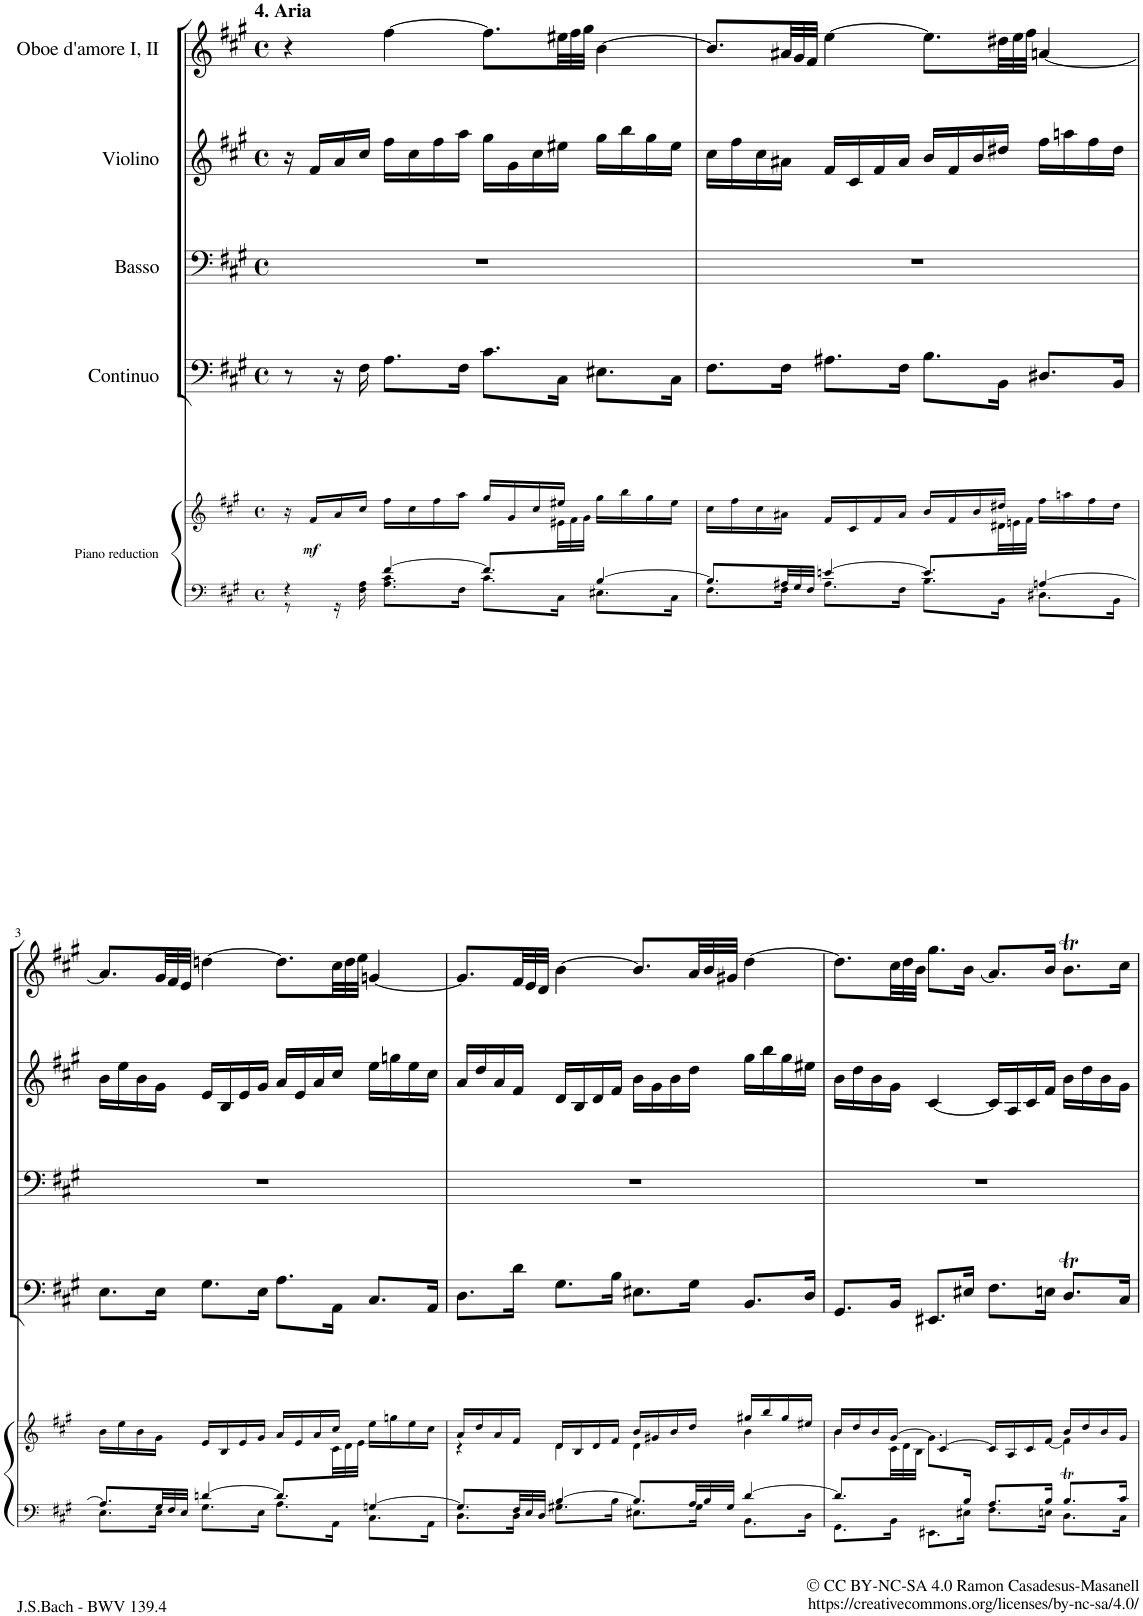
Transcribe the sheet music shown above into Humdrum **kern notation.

**kern	**kern	**dynam	**kern	**kern	**kern	**kern
*part5	*part5	*part5	*part4	*part3	*part2	*part1
*staff6	*staff5	*staff5/6	*staff4	*staff3	*staff2	*staff1
*I"Piano reduction	*	*	*I"Continuo	*I"Basso	*I"Violino	*I"Oboe d'amore I, II
*I'Pno	*	*	*	*	*I'Vln	*I'Ob
*stria5	*stria5	*	*	*	*	*
*clefF4	*clefG2	*	*clefF4	*clefF4	*clefG2	*clefG2
*k[f#c#g#]	*k[f#c#g#]	*	*k[f#c#g#]	*k[f#c#g#]	*k[f#c#g#]	*k[f#c#g#]
*M4/4	*M4/4	*	*M4/4	*M4/4	*M4/4	*M4/4
*met(c)	*met(c)	*	*met(c)	*met(c)	*met(c)	*met(c)
=1	=1	=1	=1	=1	=1	=1
*^	*^	*	*	*	*	*
!	!	!	!	!	!	!	!	!LO:TX:a:B:t=4. Aria
4r	8r	16r	8.ryy	.	8r	1r	16r	4r
!	!	!	!	!LO:DY:b	!	!	!	!
.	.	16f#/LL	.	mf	.	.	16f#/LL	.
.	16r	16a/	.	.	16r	.	16a/	.
*	*	*v	*v	*	*	*	*	*
.	16F#\ 16A\	16cc#/JJ	.	16F#\	.	16cc#/JJ	.
[4f#/	8.A\ 8.c#\L	16ff#\LL	.	8.A\L	.	16ff#\LL	[4ff#\
.	.	16cc#\	.	.	.	16cc#\	.
.	.	16ff#\	.	.	.	16ff#\	.
.	16F#\Jk	16aa\JJ	.	16F#\Jk	.	16aa\JJ	.
8.f#/L]	8.c#\L	16gg#/LL	.	8.c#\L	.	16gg#\LL	8.ff#\L]
.	.	16g#/	.	.	.	16g#\	.
.	.	16cc#/	.	.	.	16cc#\	.
*	*	*^	*	*	*	*	*
*	*	*	*Xbrackettup	*	*	*	*	*Xbrackettup
16ryy	16C#\Jk	16ee#X/JJ	48e#X\LL	.	16C#\Jk	.	16ee#X\JJ	48ee#X\LL
.	.	.	48f#\	.	.	.	.	48ff#\
.	.	.	48g#\JJJ	.	.	.	.	48gg#\JJJ
[4B/	8.E#X\L	16gg#\LL	4ryy	.	8.E#X\L	.	16gg#\LL	[4b\
.	.	16bb\	.	.	.	.	16bb\	.
.	.	16gg#\	.	.	.	.	16gg#\	.
.	16C#\Jk	16ee#\JJ	.	.	16C#\Jk	.	16ee#\JJ	.
=2	=2	=2	=2	=2	=2	=2	=2	=2
8.B/L]	8.F#\L	16cc#\LL	8.ryy	.	8.F#\L	1r	16cc#\LL	8.b/L]
.	.	16ff#\	.	.	.	.	16ff#\	.
.	.	16cc#\	.	.	.	.	16cc#\	.
*	*	*v	*v	*	*	*	*	*
*Xbrackettup	*	*	*	*	*	*	*
48A#X/LL	16F#\Jk	16a#X\JJ	.	16F#\Jk	.	16a#X\JJ	48a#X/LL
48G#/	.	.	.	.	.	.	48g#/
48F#/JJJ	.	.	.	.	.	.	48f#/JJJ
[4en/	8.A#\L	16f#/LL	.	8.A#X\L	.	16f#/LL	[4ee\
.	.	16c#/	.	.	.	16c#/	.
.	.	16f#/	.	.	.	16f#/	.
.	16F#\Jk	16a#/JJ	.	16F#\Jk	.	16a#/JJ	.
8.e/L]	8.B\L	16b/LL	.	8.B\L	.	16b/LL	8.ee\L]
.	.	16f#/	.	.	.	16f#/	.
.	.	16b/	.	.	.	16b/	.
*	*	*^	*	*	*	*	*
16ryy	16BB\Jk	16dd#X/JJ	48d#X\LL	.	16BB\Jk	.	16dd#X/JJ	48dd#X\LL
.	.	.	48en\	.	.	.	.	48ee\
.	.	.	48f#\JJJ	.	.	.	.	48ff#\JJJ
[4An/	8.D#X\L	16ff#\LL	4ryy	.	8.D#X/L	.	16ff#\LL	[4an/
.	.	16aan\	.	.	.	.	16aan\	.
.	.	16ff#\	.	.	.	.	16ff#\	.
.	16BB\Jk	16dd#\JJ	.	.	16BB/Jk	.	16dd#\JJ	.
!!LO:LB:g=z
=3	=3	=3	=3	=3	=3	=3	=3	=3
8.A/L]	8.E\L	16b\LL	8.ryy	.	8.E\L	1r	16b\LL	8.a/L]
.	.	16ee\	.	.	.	.	16ee\	.
.	.	16b\	.	.	.	.	16b\	.
*	*	*v	*v	*	*	*	*	*
48G#/LL	16E\Jk	16g#\JJ	.	16E\Jk	.	16g#\JJ	48g#/LL
48F#/	.	.	.	.	.	.	48f#/
48E/JJJ	.	.	.	.	.	.	48e/JJJ
[4dn/	8.G#\L	16e/LL	.	8.G#\L	.	16e/LL	[4ddn\
.	.	16B/	.	.	.	16B/	.
.	.	16e/	.	.	.	16e/	.
.	16E\Jk	16g#/JJ	.	16E\Jk	.	16g#/JJ	.
8.d/L]	8.A\L	16a/LL	.	8.A\L	.	16a/LL	8.dd\L]
.	.	16e/	.	.	.	16e/	.
.	.	16a/	.	.	.	16a/	.
*	*	*^	*	*	*	*	*
16ryy	16AA\Jk	16cc#/JJ	48c#\LL	.	16AA\Jk	.	16cc#/JJ	48cc#\LL
.	.	.	48d\	.	.	.	.	48dd\
.	.	.	48e\JJJ	.	.	.	.	48ee\JJJ
[4Gn/	8.C#\L	16ee\LL	4ryy	.	8.C#/L	.	16ee\LL	[4gn/
.	.	16ggn\	.	.	.	.	16ggn\	.
.	.	16ee\	.	.	.	.	16ee\	.
.	16AA\Jk	16cc#\JJ	.	.	16AA/Jk	.	16cc#\JJ	.
=4	=4	=4	=4	=4	=4	=4	=4	=4
8.G/L]	8.D\L	16a/LL	4r	.	8.D\L	1r	16a/LL	8.g/L]
.	.	16dd/	.	.	.	.	16dd/	.
.	.	16a/	.	.	.	.	16a/	.
48F#/LL	16D\Jk	16f#/JJ	.	.	16d\Jk	.	16f#/JJ	48f#/LL
48E/	.	.	.	.	.	.	.	48e/
48D/JJJ	.	.	.	.	.	.	.	48d/JJJ
[4B/	8.G#X\L	16d/LL	4d\	.	8.G#\L	.	16d/LL	[4b\
.	.	16B/	.	.	.	.	16B/	.
.	.	16d/	.	.	.	.	16d/	.
.	16B\Jk	16f#/JJ	.	.	16B\Jk	.	16f#/JJ	.
8.B/L]	8.E#X\L	16b/LL	4d\	.	8.E#X\L	.	16b\LL	8.b/L]
.	.	16g#X/	.	.	.	.	16g#\	.
.	.	16b/	.	.	.	.	16b\	.
48A/LL	16G#\Jk	16dd/JJ	.	.	16G#\Jk	.	16dd\JJ	48a/LL
48B/	.	.	.	.	.	.	.	48b/
48G#/JJJ	.	.	.	.	.	.	.	48g#X/JJJ
[4d/	8.BB\L	16gg#X/LL	4b\	.	8.BB/L	.	16gg#\LL	[4dd\
.	.	16bb/	.	.	.	.	16bb\	.
.	.	16gg#/	.	.	.	.	16gg#\	.
.	16D\Jk	16ee#X/JJ	.	.	16D/Jk	.	16ee#X\JJ	.
=5	=5	=5	=5	=5	=5	=5	=5	=5
*	*	*	*^	*	*	*	*	*
8.d/L]	8.GG#\L	16b/LL	4b\	8.ryy	.	8.GG#/L	1r	16b\LL	8.dd\L]
.	.	16dd/	.	.	.	.	.	16dd\	.
.	.	16b/	.	.	.	.	.	16b\	.
4ryy	16BB\Jk	[16g#/JJ	.	48c#\LL	.	16BB/Jk	.	16g#\JJ	48cc#\LL
.	.	.	.	48d\	.	.	.	.	48dd\
.	.	.	.	48B\JJJ	.	.	.	.	48b\JJJ
.	8.EE#X\L	[>4c#/	4ryy	8.g#\L]	.	8.EE#X/L	.	[4c#/	8.gg#\L
16B/Jk	16E#X\Jk	.	.	2ryy	.	16E#X/Jk	.	.	16b\Jk
.	.	.	.	.	.	.	.	.	(qb
8.A/L	8.F#\L	16c#/LL]	4ryy	.	.	8.F#\L	.	16c#/LL]	8.a/L)
.	.	16A/	.	.	.	.	.	16A/	.
.	.	16c#/	.	.	.	.	.	16c#/	.
16B/Jk	16En\Jk	[<16f#/JJ	.	.	.	16En\Jk	.	16f#/JJ	16b/Jk
8.BT/L	8.D\L	16b/LL	4f#\]	.	.	8.DT/L	.	16b\LL	8.bT\L
.	.	16dd/	.	.	.	.	.	16dd\	.
.	.	16b/	.	.	.	.	.	16b\	.
16c#/Jk	16C#\Jk	16g#/JJ	.	16ryy	.	16C#/Jk	.	16g#\JJ	16cc#\Jk
*v	*v	*	*	*	*	*	*	*	*
*	*v	*v	*v	*	*	*	*	*
=	=	=	=	=	=	=
*-	*-	*-	*-	*-	*-	*-
